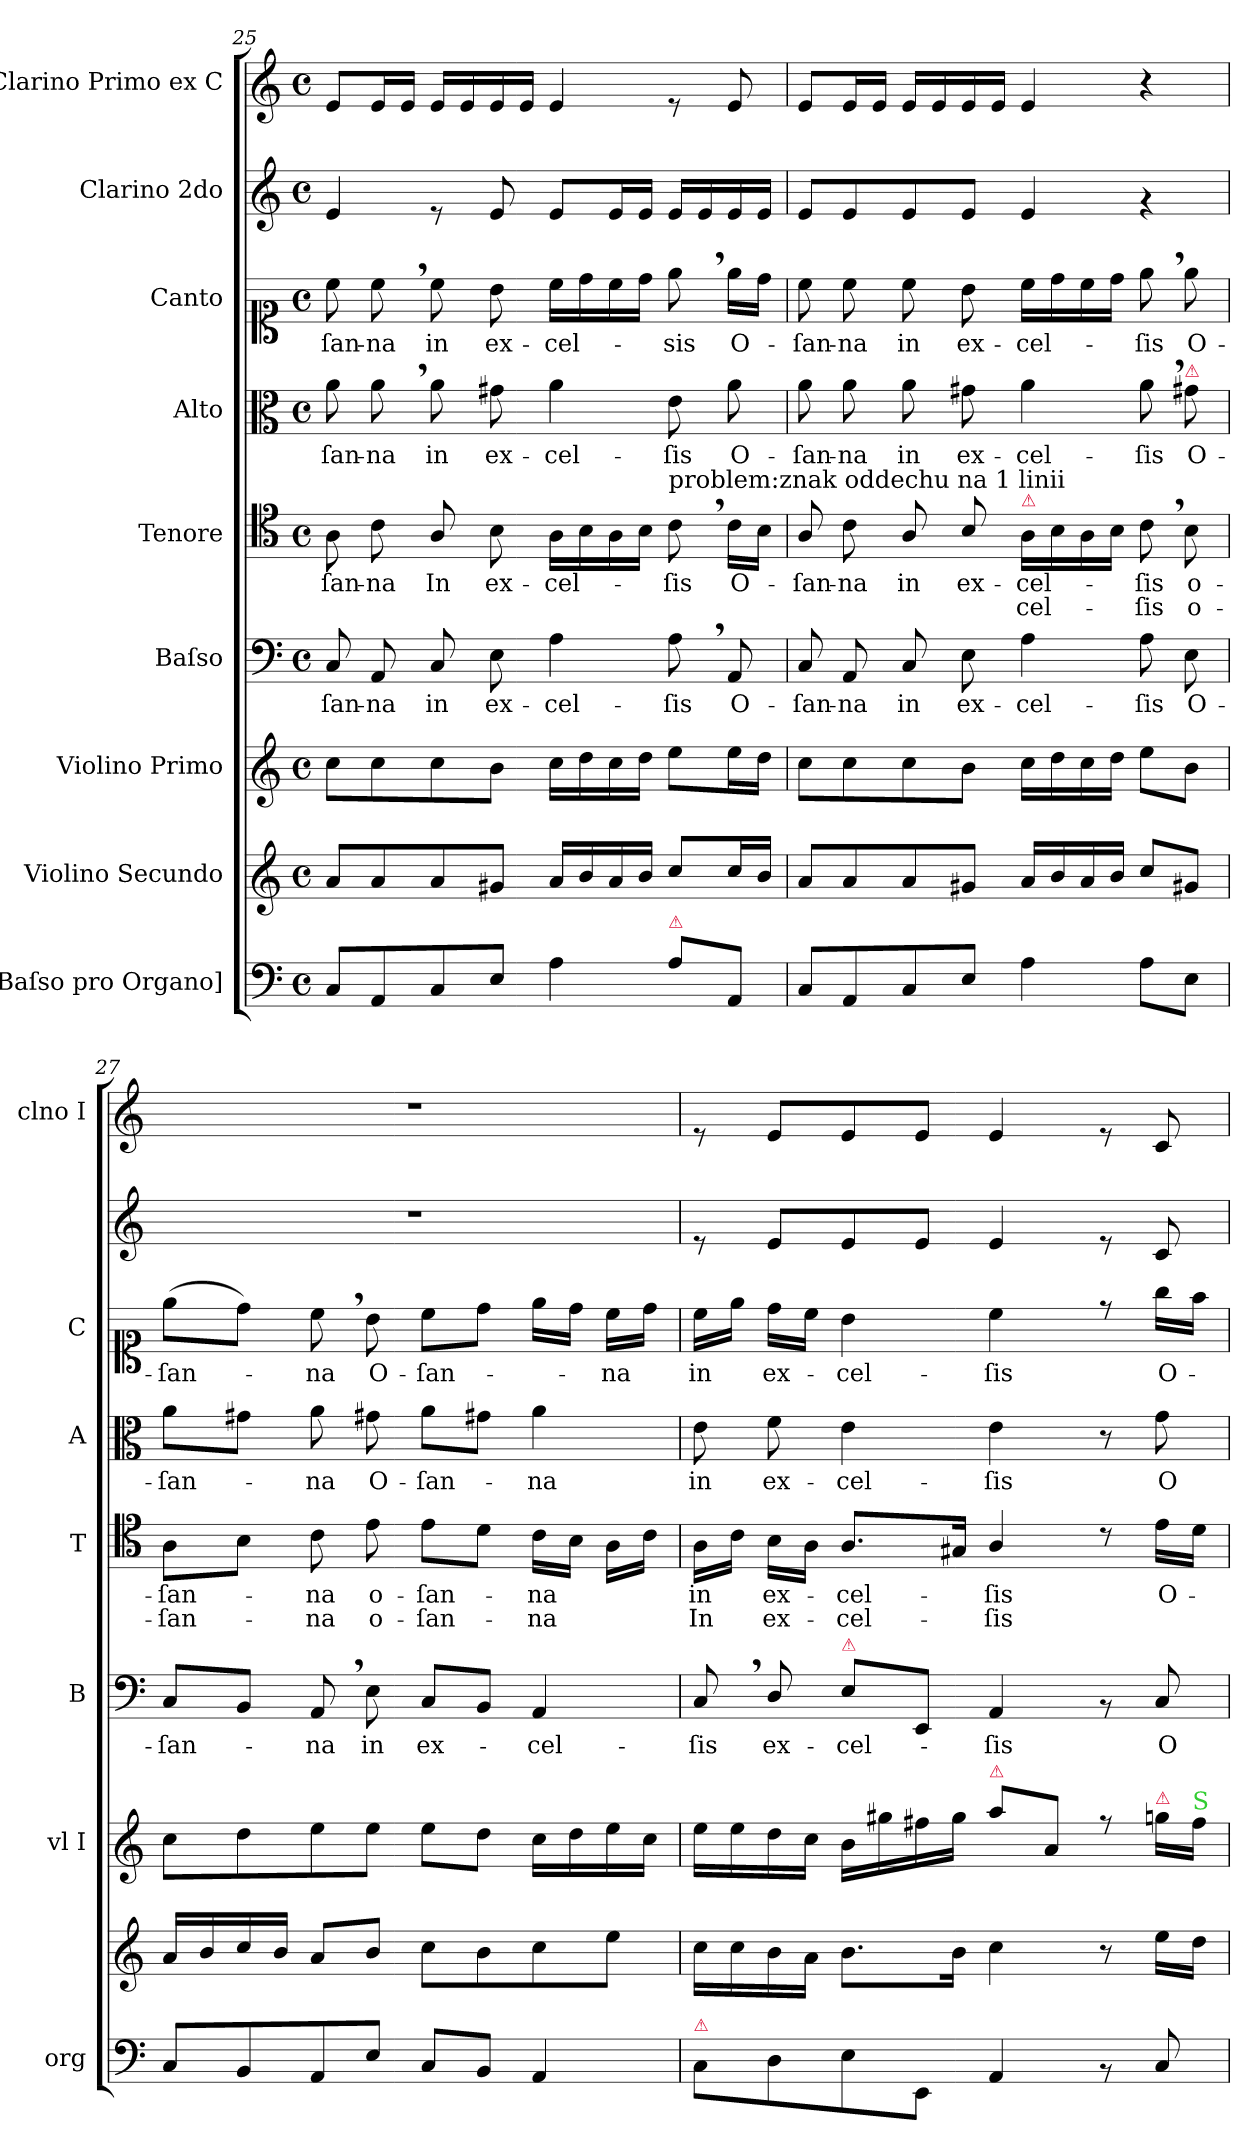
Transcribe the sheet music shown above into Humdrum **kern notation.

**kern	**kern	**kern	**kern	**text	**kern	**text	**text	**kern	**text	**kern	**text	**kern	**kern
*part9	*part8	*part7	*part6	*part6	*part5	*part5	*part5	*part4	*part4	*part3	*part3	*part2	*part1
*staff9	*staff8	*staff7	*staff6	*staff6	*staff5	*staff5	*staff5	*staff4	*staff4	*staff3	*staff3	*staff2	*staff1
*I"[Baſso pro Organo]	*I"Violino Secundo	*I"Violino Primo	*I"Baſso	*	*I"Tenore	*	*	*I"Alto	*	*I"Canto	*	*I"Clarino 2do	*I"Clarino Primo ex C
*I'org	*	*I'vl I	*I'B	*	*I'T	*	*	*I'A	*	*I'C	*	*	*I'clno I
*clefF4	*clefG2	*clefG2	*clefF4	*	*clefC4	*	*	*clefC3	*	*clefC1	*	*clefG2	*clefG2
*k[]	*k[]	*k[]	*k[]	*	*k[]	*	*	*k[]	*	*k[]	*	*k[]	*k[]
*M4/4	*M4/4	*M4/4	*M4/4	*	*M4/4	*	*	*M4/4	*	*M4/4	*	*M4/4	*M4/4
*met(c)	*met(c)	*met(c)	*met(c)	*	*met(c)	*	*	*met(c)	*	*met(c)	*	*met(c)	*met(c)
=25	=25	=25	=25	=25	=25	=25	=25	=25	=25	=25	=25	=25	=25
8C/L	8a/L	8cc\L	8C/	-ſan-	8A\	-ſan-	.	8a\	-ſan-	8cc\	-ſan-	4e/	8e/L
8AA/	8a/	8cc\	8AA/	-na	8c\	-na	.	8a,<\	-na	8cc,<\	-na	.	16e/L
.	.	.	.	.	.	.	.	.	.	.	.	.	16e/JJ
8C/	8a/	8cc\	8C/	in	8A/	In	.	8a\	in	8cc\	in	8re	16e/LL
.	.	.	.	.	.	.	.	.	.	.	.	.	16e/
8E/J	8g#X/J	8b\J	8E\	ex-	8B\	ex-	.	8g#X\	ex-	8b\	ex-	8e/	16e/
.	.	.	.	.	.	.	.	.	.	.	.	.	16e/JJ
4A\	16a/LL	16cc\LL	4A\	-cel-	16A\LL	-cel-	.	4a\	-cel-	16cc\LL	-cel-	8e/L	4e/
.	16b/	16dd\	.	.	16B\	.	.	.	.	16dd\	.	.	.
.	16a/	16cc\	.	.	16A\	.	.	.	.	16cc\	.	16e/L	.
.	16b/JJ	16dd\JJ	.	.	16B\JJ	.	.	.	.	16dd\JJ	.	16e/JJ	.
!	!	!	!	!	!LO:TX:a:t=problem&colon;znak oddechu na 1 linii	!	!	!	!	!	!	!	!
!LO:TX:a:color=crimson:t=⚠	!	!	!	!	!	!	!	!	!	!	!	!	!
8A\L	8cc/L	8ee\L	8A,<\	-ſis	8c,<\	-ſis	.	8e\	-ſis	8ee,<\	-sis	16e/LL	8re
.	.	.	.	.	.	.	.	.	.	.	.	16e/	.
8AA/J	16cc/L	16ee\L	8AA/	O-	16c\LL	O-	.	8a\	O-	16ee\LL	O-	16e/	8e/
.	16b/JJ	16dd\JJ	.	.	16B\JJ	.	.	.	.	16dd\JJ	.	16e/JJ	.
=26	=26	=26	=26	=26	=26	=26	=26	=26	=26	=26	=26	=26	=26
8C/L	8a/L	8cc\L	8C/	-ſan-	8A/	-ſan-	.	8a\	-ſan-	8cc\	-ſan-	8e/L	8e/L
8AA/	8a/	8cc\	8AA/	-na	8c\	-na	.	8a\	-na	8cc\	-na	8e/	16e/L
.	.	.	.	.	.	.	.	.	.	.	.	.	16e/JJ
8C/	8a/	8cc\	8C/	in	8A/	in	.	8a\	in	8cc\	in	8e/	16e/LL
.	.	.	.	.	.	.	.	.	.	.	.	.	16e/
8E/J	8g#X/J	8b\J	8E\	ex-	8B/	ex-	.	8g#X\	ex-	8b\	ex-	8e/J	16e/
.	.	.	.	.	.	.	.	.	.	.	.	.	16e/JJ
!	!	!	!	!	!LO:TX:a:color=crimson:t=⚠	!	!	!	!	!	!	!	!
!	!	!	!	!	!	!LO:LY:i	!	!	!	!	!	!	!
4A\	16a/LL	16cc\LL	4A\	-cel-	16A\LL	-cel-	cel-	4a\	-cel-	16cc\LL	-cel-	4e/	4e/
.	16b/	16dd\	.	.	16B\	.	.	.	.	16dd\	.	.	.
.	16a/	16cc\	.	.	16A\	.	.	.	.	16cc\	.	.	.
.	16b/JJ	16dd\JJ	.	.	16B\JJ	.	.	.	.	16dd\JJ	.	.	.
!	!	!	!	!	!	!LO:LY:i	!	!	!	!	!	!	!
8A\L	8cc/L	8ee\L	8A\	-ſis	8c,<\	-ſis	-ſis	8a,<\	-ſis	8ee,<\	-ſis	4rg	4r
!	!	!	!	!	!	!	!	!LO:TX:a:color=crimson:t=⚠	!	!	!	!	!
!	!	!	!	!	!	!LO:LY:i	!	!	!LO:LY:i	!	!	!	!
8E\J	8g#X/J	8b\J	8E\	O-	8B\	o-	o-	8g#X\	O-	8ee\	O-	.	.
=27	=27	=27	=27	=27	=27	=27	=27	=27	=27	=27	=27	=27	=27
!	!	!	!	!	!	!LO:LY:i	!	!	!LO:LY:i	!	!	!	!
8C/L	16a/LL	8cc\L	8C/L	-ſan-	8A\L	-ſan-	-ſan-	8a\L	-ſan-	(8ee\L	-ſan-	1r	1r
.	16b/	.	.	.	.	.	.	.	.	.	.	.	.
8BB/	16cc/	8dd\	8BB/J	.	8B\J	.	.	8g#X\J	.	8dd\J)	.	.	.
.	16b/JJ	.	.	.	.	.	.	.	.	.	.	.	.
!	!	!	!	!	!	!LO:LY:i	!	!	!LO:LY:i	!	!	!	!
8AA/	8a/L	8ee\	8AA,</	-na	8c\	-na	-na	8a\	-na	8cc,<\	-na	.	.
!	!	!	!	!	!	!LO:LY:i	!	!	!LO:LY:i	!	!	!	!
8E/J	8b/J	8ee\J	8E\	in	8e\	o-	o-	8g#X\	O-	8b\	O-	.	.
!	!	!	!	!	!	!LO:LY:i	!	!	!LO:LY:i	!	!	!	!
8C/L	8cc\L	8ee\L	8C/L	ex-	8e\L	-ſan-	-ſan-	8a\L	-ſan-	8cc\L	-ſan-	.	.
8BB/J	8b\	8dd\J	8BB/J	.	8d\J	.	.	8g#X\J	.	8dd\J	.	.	.
!	!	!	!	!	!	!LO:LY:i	!	!	!LO:LY:i	!	!	!	!
4AA/	8cc\	16cc\LL	4AA/	-cel-	16c\LL	-na	-na	4a\	-na	16ee\LL	.	.	.
.	.	16dd\	.	.	16B\JJ	.	.	.	.	16dd\JJ	.	.	.
.	8ee\J	16ee\	.	.	16A\LL	.	.	.	.	16cc\LL	-na	.	.
.	.	16cc\JJ	.	.	16c\JJ	.	.	.	.	16dd\JJ	.	.	.
=28	=28	=28	=28	=28	=28	=28	=28	=28	=28	=28	=28	=28	=28
!LO:TX:a:color=crimson:t=⚠	!	!	!	!	!	!	!	!	!	!	!	!	!
!	!	!	!	!	!	!LO:LY:i	!	!	!LO:LY:i	!	!	!	!
8C\L	16cc\LL	16ee\LL	8C,</	-ſis	16A\LL	in	In	8e\	in	16cc\LL	in	8re	8re
.	16cc\	16ee\	.	.	16c\JJ	.	.	.	.	16ee\JJ	.	.	.
!	!	!	!	!	!	!LO:LY:i	!	!	!LO:LY:i	!	!	!	!
8D\	16b\	16dd\	8D/	ex-	16B\LL	ex-	ex-	8f\	ex-	16dd\LL	ex-	8e/L	8e/L
.	16a\JJ	16cc\JJ	.	.	16A\JJ	.	.	.	.	16cc\JJ	.	.	.
!	!	!	!LO:TX:a:color=crimson:t=⚠	!	!	!	!	!	!	!	!	!	!
!	!	!	!	!	!	!LO:LY:i	!	!	!LO:LY:i	!	!	!	!
8E\	8.b\L	16b\LL	8E\L	-cel-	8.A/L	-cel-	-cel-	4e\	-cel-	4b\	-cel-	8e/	8e/
.	.	16gg#X\	.	.	.	.	.	.	.	.	.	.	.
8EE/J	.	16ff#X\	8EE/J	.	.	.	.	.	.	.	.	8e/J	8e/J
.	16b\Jk	16gg#\JJ	.	.	16G#X/Jk	.	.	.	.	.	.	.	.
!	!	!LO:TX:a:color=crimson:t=⚠	!	!	!	!	!	!	!	!	!	!	!
!	!	!	!	!	!	!LO:LY:i	!	!	!LO:LY:i	!	!	!	!
4AA/	4cc\	8aa\L	4AA/	-ſis	4A/	-ſis	-ſis	4e\	-ſis	4cc\	-ſis	4e/	4e/
.	.	8a/J	.	.	.	.	.	.	.	.	.	.	.
8rBB	8r	8rff	8rBB	.	8rc	.	.	8r	.	8rdd	.	8re	8re
!	!	!LO:TX:a:color=crimson:t=⚠	!	!	!	!	!	!	!	!	!	!	!
!	!	!	!	!	!	!	!	!	!LO:LY:i	!	!	!	!
8C/	16ee\LL	16ggn\LL	8C/	O-	16e\LL	O-	.	8g\	O-	16gg\LL	O-	8c/	8c/
!	!	!LO:TX:a:color=limegreen:t=S	!	!	!	!	!	!	!	!	!	!	!
.	16dd\JJ	16ff#\JJ	.	.	16d\JJ	.	.	.	.	16ff\JJ	.	.	.
=	=	=	=	=	=	=	=	=	=	=	=	=	=
*-	*-	*-	*-	*-	*-	*-	*-	*-	*-	*-	*-	*-	*-
